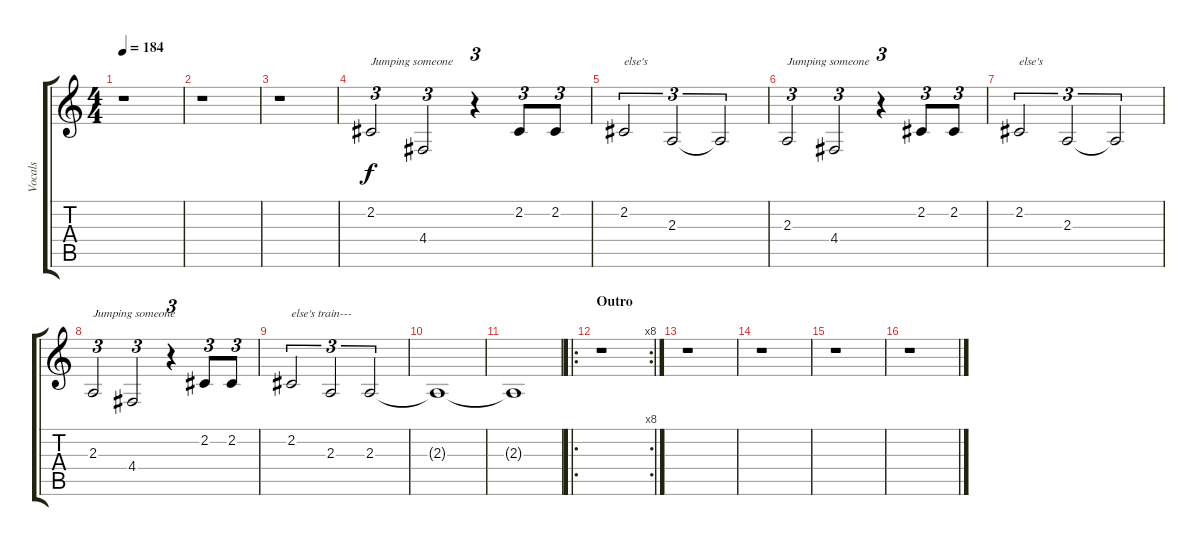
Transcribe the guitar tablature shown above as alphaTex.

\track ("Vocals" "Vocals") {instrument viola}
\staff {score tabs}
\tuning (E4 B3 G3 D3 A2 E2) {hide}
\ts (4 4)
\tempo 184
\clef g2
\ks c
r.1{dy f} |
r.1 |
r.1 |
2.2.2{tu (3 2) txt "Jumping someone"} 4.4.2{tu (3 2)} r.4{tu (3 2)} 2.2.8{tu (3 2)} 2.2.8{tu (3 2)} |
2.2.2{tu (3 2) txt "else's      "} 2.3.2{tu (3 2)} 2.3{t}.2{tu (3 2)} |
2.3.2{tu (3 2) txt "Jumping someone"} 4.4.2{tu (3 2)} r.4{tu (3 2)} 2.2.8{tu (3 2)} 2.2.8{tu (3 2)} |
2.2.2{tu (3 2) txt "else's "} 2.3.2{tu (3 2)} 2.3{t}.2{tu (3 2)} |
2.3.2{tu (3 2) txt "Jumping someone"} 4.4.2{tu (3 2)} r.4{tu (3 2)} 2.2.8{tu (3 2)} 2.2.8{tu (3 2)} |
2.2.2{tu (3 2) txt "else's train---"} 2.3.2{tu (3 2)} 2.3.2{tu (3 2)} |
2.3{t}.1 |
2.3{t}.1 |
\ro
\rc 8
\section ("" "Outro")
r.1 |
r.1 |
r.1 |
r.1 |
r.1
